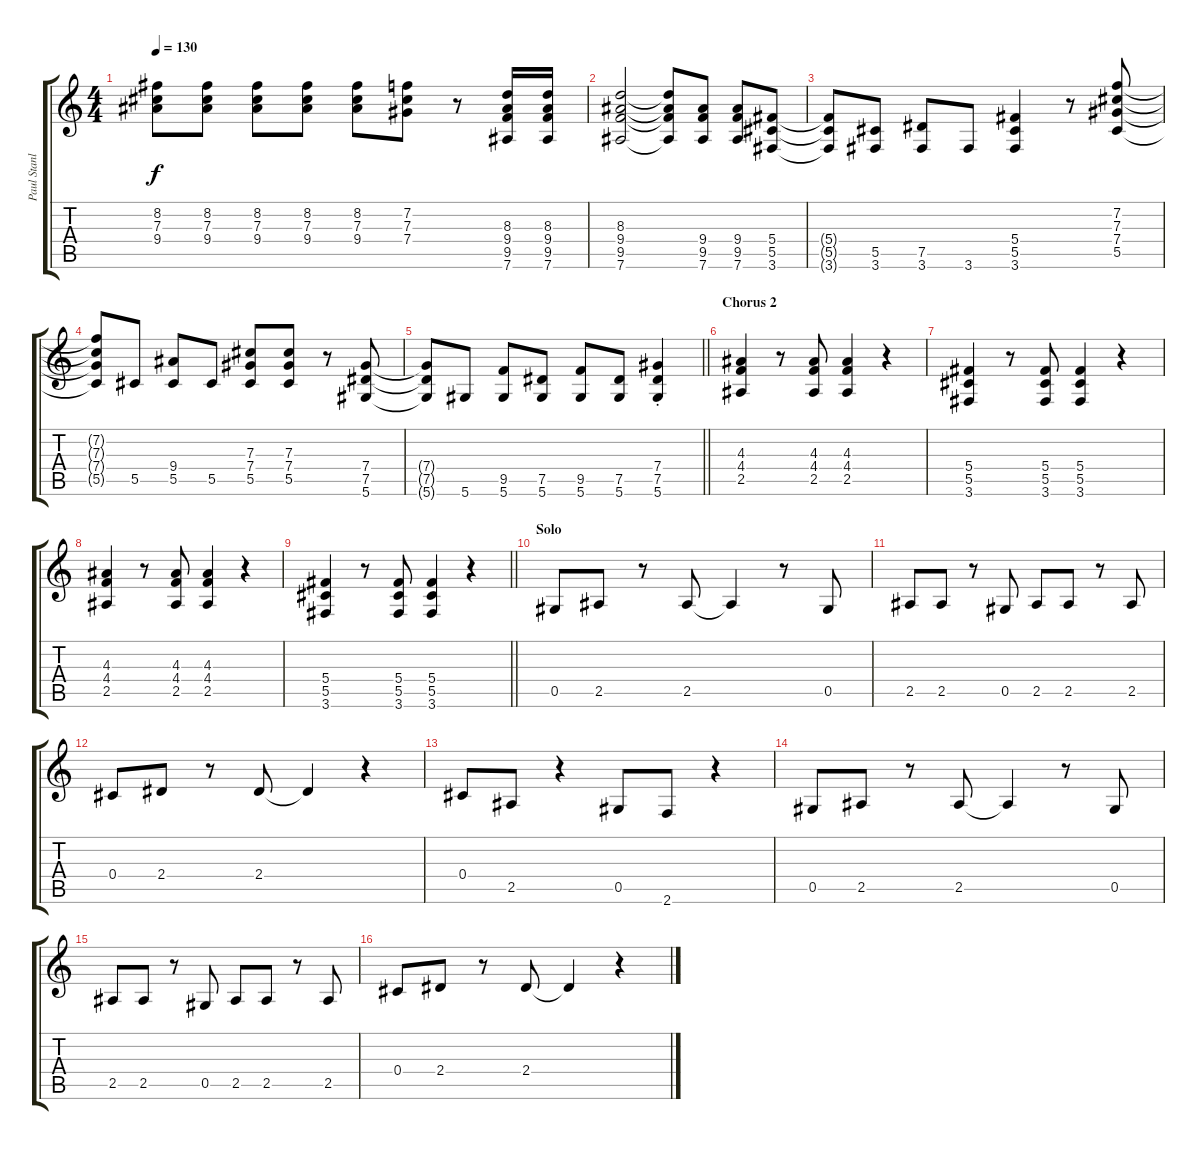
\track ("Paul Stanley" "Paul Stanl") {instrument distortionguitar}
\staff {score tabs}
\tuning (Eb4 Bb3 Gb3 Db3 Ab2 Eb2) {hide}
\ts (4 4)
\tempo 130
\clef g2
\ks c
(8.2 7.3 9.4).8{dy f} (8.2 7.3 9.4).8 (8.2 7.3 9.4).8 (8.2 7.3 9.4).8 (8.2 7.3 9.4).8 (7.2 7.3 7.4).8 r.8 (8.3 9.4 9.5 7.6).16 (8.3 9.4 9.5 7.6).16 |
(8.3 9.4 9.5 7.6).2 (8.3{t} 9.4{t} 9.5{t} 7.6{t}).8 (9.4 9.5 7.6).8 (9.4 9.5 7.6).8 (5.4 5.5 3.6).8 |
(5.4{t} 5.5{t} 3.6{t}).8 (5.5 3.6).8 (7.5 3.6).8 3.6.8 (5.4 5.5 3.6).4 r.8 (7.2 7.3 7.4 5.5).8 |
(7.2{t} 7.3{t} 7.4{t} 5.5{t}).8 5.5.8 (9.4 5.5).8 5.5.8 (7.3 7.4 5.5).8 (7.3 7.4 5.5).8 r.8 (7.4 7.5 5.6).8 |
\barLineRight lightlight
(7.4{t} 7.5{t} 5.6{t}).8 5.6.8 (9.5 5.6).8 (7.5 5.6).8 (9.5 5.6).8 (7.5 5.6).8 (7.4{st} 7.5{st} 5.6{st}).4 |
\section ("" "Chorus 2")
(4.3 4.4 2.5).4 r.8 (4.3 4.4 2.5).8 (4.3 4.4 2.5).4 r.4 |
(5.4 5.5 3.6).4 r.8 (5.4 5.5 3.6).8 (5.4 5.5 3.6).4 r.4 |
(4.3 4.4 2.5).4 r.8 (4.3 4.4 2.5).8 (4.3 4.4 2.5).4 r.4 |
\barLineRight lightlight
(5.4 5.5 3.6).4 r.8 (5.4 5.5 3.6).8 (5.4 5.5 3.6).4 r.4 |
\section ("" "Solo")
0.5.8 2.5.8 r.8 2.5.8 2.5{t}.4 r.8 0.5.8 |
2.5.8 2.5.8 r.8 0.5.8 2.5.8 2.5.8 r.8 2.5.8 |
0.4.8 2.4.8 r.8 2.4.8 2.4{t}.4 r.4 |
0.4.8 2.5.8 r.4 0.5.8 2.6.8 r.4 |
0.5.8 2.5.8 r.8 2.5.8 2.5{t}.4 r.8 0.5.8 |
2.5.8 2.5.8 r.8 0.5.8 2.5.8 2.5.8 r.8 2.5.8 |
0.4.8 2.4.8 r.8 2.4.8 2.4{t}.4 r.4
